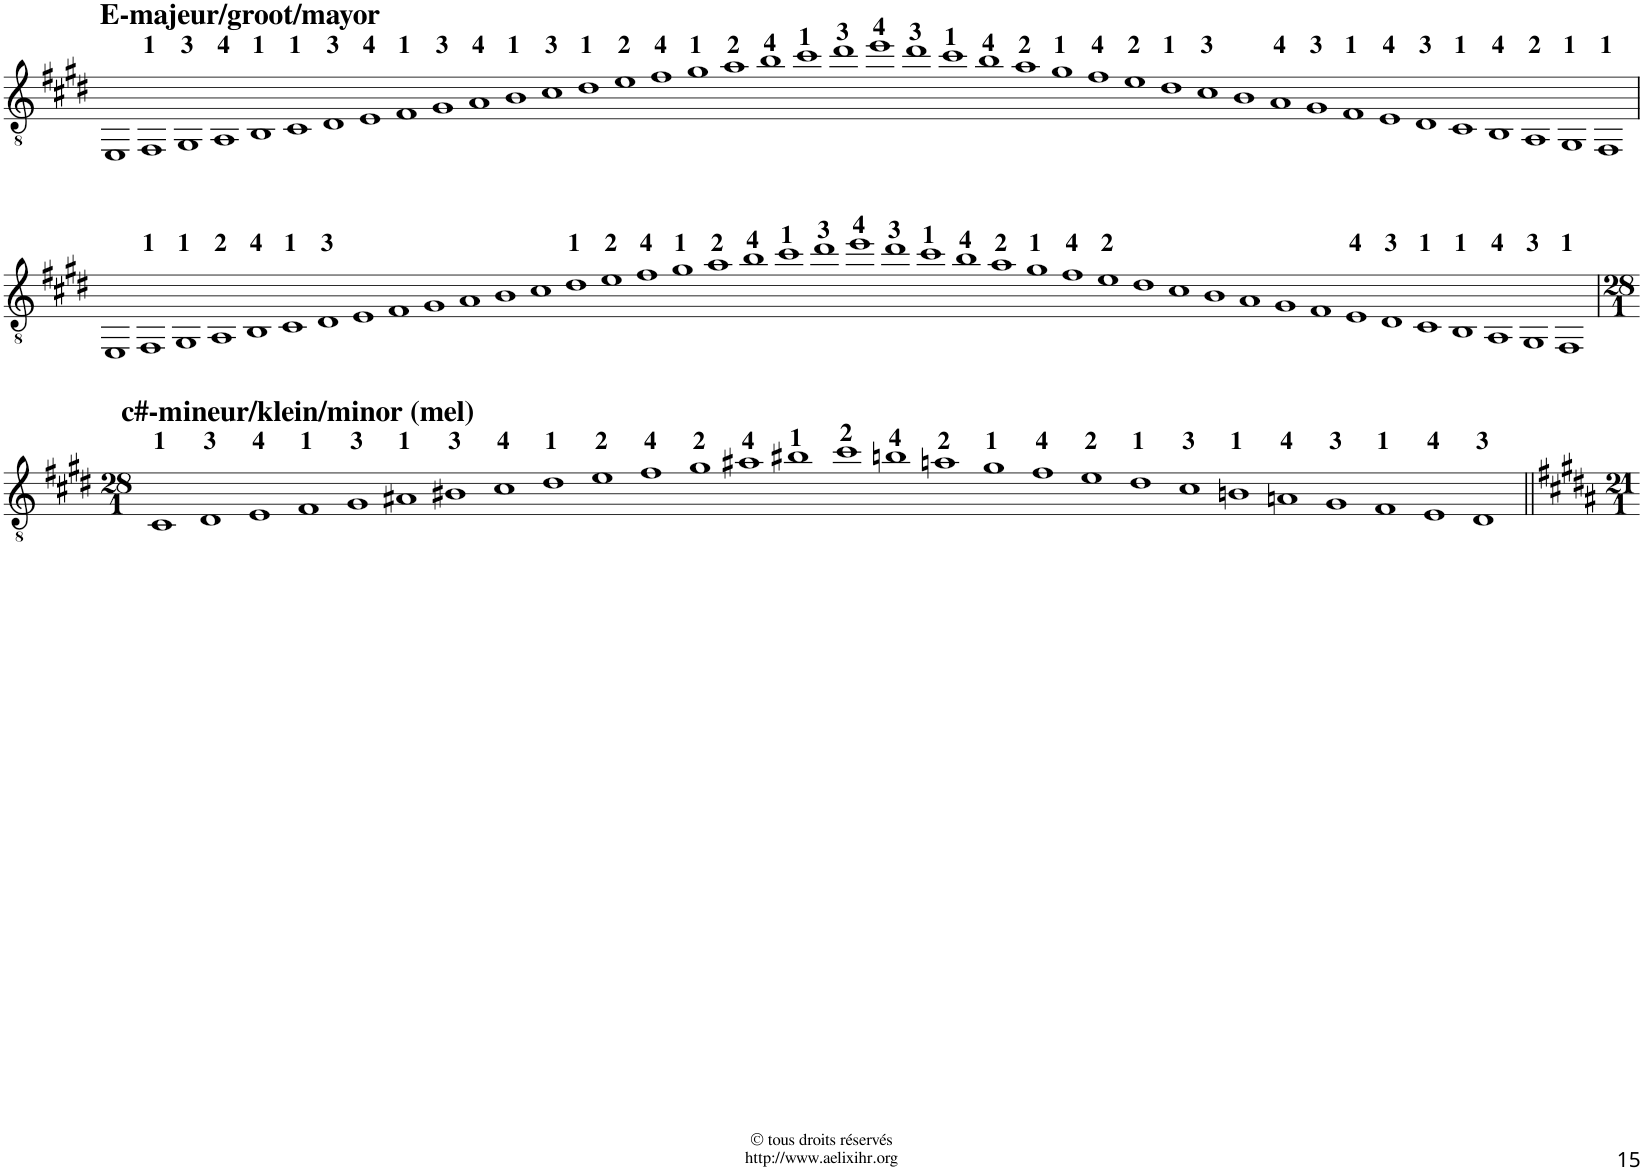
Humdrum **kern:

**kern
*part1
*staff1
*I"gt
!!LO:PB:g=z
*clefGv2
*k[f#c#g#d#]
*M42/1
=76
!LO:TX:a:B:t=E-majeur/groot/mayor
1EE
!LO:TX:a:B:t=1
1FF#
!LO:TX:a:B:t=3
1GG#
!LO:TX:a:B:t=4
1AA
!LO:TX:a:B:t=1
1BB
!LO:TX:a:B:t=1
1C#
!LO:TX:a:B:t=3
1D#
!LO:TX:a:B:t=4
1E
!LO:TX:a:B:t=1
1F#
!LO:TX:a:B:t=3
1G#
!LO:TX:a:B:t=4
1A
!LO:TX:a:B:t=1
1B
!LO:TX:a:B:t=3
1c#
!LO:TX:a:B:t=1
1d#
!LO:TX:a:B:t=2
1e
!LO:TX:a:B:t=4
1f#
!LO:TX:a:B:t=1
1g#
!LO:TX:a:B:t=2
1a
!LO:TX:a:B:t=4
1b
!LO:TX:a:B:t=1
1cc#
!LO:TX:a:B:t=3
1dd#
!LO:TX:a:B:t=4
1ee
!LO:TX:a:B:t=3
1dd#
!LO:TX:a:B:t=1
1cc#
!LO:TX:a:B:t=4
1b
!LO:TX:a:B:t=2
1a
!LO:TX:a:B:t=1
1g#
!LO:TX:a:B:t=4
1f#
!LO:TX:a:B:t=2
1e
!LO:TX:a:B:t=1
1d#
!LO:TX:a:B:t=3
1c#
1B
!LO:TX:a:B:t=4
1A
!LO:TX:a:B:t=3
1G#
!LO:TX:a:B:t=1
1F#
!LO:TX:a:B:t=4
1E
!LO:TX:a:B:t=3
1D#
!LO:TX:a:B:t=1
1C#
!LO:TX:a:B:t=4
1BB
!LO:TX:a:B:t=2
1AA
!LO:TX:a:B:t=1
1GG#
!LO:TX:a:B:t=1
1FF#
!!LO:LB:g=z
=77
1EE
!LO:TX:a:B:t=1
1FF#
!LO:TX:a:B:t=1
1GG#
!LO:TX:a:B:t=2
1AA
!LO:TX:a:B:t=4
1BB
!LO:TX:a:B:t=1
1C#
!LO:TX:a:B:t=3
1D#
1E
1F#
1G#
1A
1B
1c#
!LO:TX:a:B:t=1
1d#
!LO:TX:a:B:t=2
1e
!LO:TX:a:B:t=4
1f#
!LO:TX:a:B:t=1
1g#
!LO:TX:a:B:t=2
1a
!LO:TX:a:B:t=4
1b
!LO:TX:a:B:t=1
1cc#
!LO:TX:a:B:t=3
1dd#
!LO:TX:a:B:t=4
1ee
!LO:TX:a:B:t=3
1dd#
!LO:TX:a:B:t=1
1cc#
!LO:TX:a:B:t=4
1b
!LO:TX:a:B:t=2
1a
!LO:TX:a:B:t=1
1g#
!LO:TX:a:B:t=4
1f#
!LO:TX:a:B:t=2
1e
1d#
1c#
1B
1A
1G#
1F#
!LO:TX:a:B:t=4
1E
!LO:TX:a:B:t=3
1D#
!LO:TX:a:B:t=1
1C#
!LO:TX:a:B:t=1
1BB
!LO:TX:a:B:t=4
1AA
!LO:TX:a:B:t=3
1GG#
!LO:TX:a:B:t=1
1FF#
!!LO:LB:g=z
=78
*k[f#c#g#d#]
*M28/1
!LO:TX:a:B:t=1
!LO:TX:a:B:t=c#-mineur/klein/minor (mel)
1C#
!LO:TX:a:B:t=3
1D#
!LO:TX:a:B:t=4
1E
!LO:TX:a:B:t=1
1F#
!LO:TX:a:B:t=3
1G#
!LO:TX:a:B:t=1
1A#X
!LO:TX:a:B:t=3
1B#X
!LO:TX:a:B:t=4
1c#
!LO:TX:a:B:t=1
1d#
!LO:TX:a:B:t=2
1e
!LO:TX:a:B:t=4
1f#
!LO:TX:a:B:t=2
1g#
!LO:TX:a:B:t=4
1a#X
!LO:TX:a:B:t=1
1b#X
!LO:TX:a:B:t=2
1cc#
!LO:TX:a:B:t=4
1bn
!LO:TX:a:B:t=2
1an
!LO:TX:a:B:t=1
1g#
!LO:TX:a:B:t=4
1f#
!LO:TX:a:B:t=2
1e
!LO:TX:a:B:t=1
1d#
!LO:TX:a:B:t=3
1c#
!LO:TX:a:B:t=1
1Bn
!LO:TX:a:B:t=4
1An
!LO:TX:a:B:t=3
1G#
!LO:TX:a:B:t=1
1F#
!LO:TX:a:B:t=4
1E
!LO:TX:a:B:t=3
1D#
=||
*-
